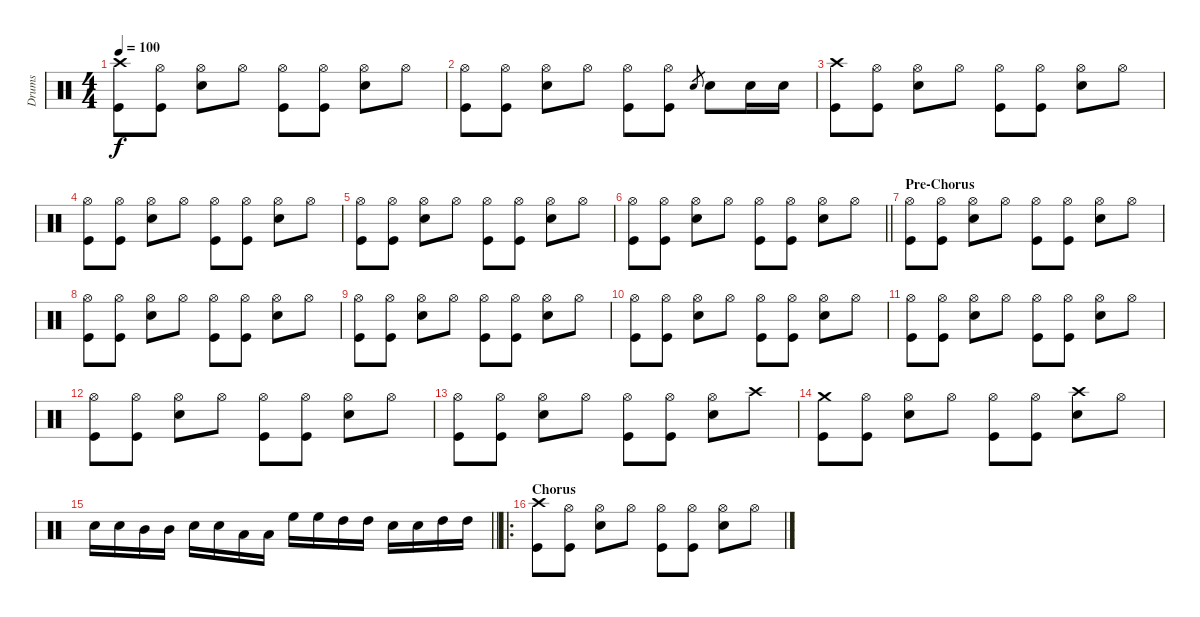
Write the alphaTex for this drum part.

\track ("Drums" "Drums") {instrument percussion}
\staff {score}
\articulation defaults
\ts (4 4)
\tempo 100
\clef neutral
\ks c
("Crash high (hit)" "Kick (hit)").8{dy f} ("Hi-Hat (open)" "Kick (hit)").8 ("Hi-Hat (open)" "Snare (hit) 2").8 "Hi-Hat (open)".8 ("Hi-Hat (open)" "Kick (hit)").8 ("Hi-Hat (open)" "Kick (hit)").8 ("Hi-Hat (open)" "Snare (hit) 2").8 "Hi-Hat (open)".8 |
("Hi-Hat (open)" "Kick (hit)").8 ("Hi-Hat (open)" "Kick (hit)").8 ("Hi-Hat (open)" "Snare (hit) 2").8 "Hi-Hat (open)".8 ("Hi-Hat (open)" "Kick (hit)").8 ("Hi-Hat (open)" "Kick (hit)").8 "Snare (hit) 2"{h}.8{gr} "Snare (hit) 2".8 "Snare (hit) 2".16 "Snare (hit) 2".16 |
("Crash high (hit)" "Kick (hit)").8 ("Hi-Hat (open)" "Kick (hit)").8 ("Hi-Hat (open)" "Snare (hit) 2").8 "Hi-Hat (open)".8 ("Hi-Hat (open)" "Kick (hit)").8 ("Hi-Hat (open)" "Kick (hit)").8 ("Hi-Hat (open)" "Snare (hit) 2").8 "Hi-Hat (open)".8 |
("Hi-Hat (open)" "Kick (hit)").8 ("Hi-Hat (open)" "Kick (hit)").8 ("Hi-Hat (open)" "Snare (hit) 2").8 "Hi-Hat (open)".8 ("Hi-Hat (open)" "Kick (hit)").8 ("Hi-Hat (open)" "Kick (hit)").8 ("Hi-Hat (open)" "Snare (hit) 2").8 "Hi-Hat (open)".8 |
("Hi-Hat (open)" "Kick (hit)").8 ("Hi-Hat (open)" "Kick (hit)").8 ("Hi-Hat (open)" "Snare (hit) 2").8 "Hi-Hat (open)".8 ("Hi-Hat (open)" "Kick (hit)").8 ("Hi-Hat (open)" "Kick (hit)").8 ("Hi-Hat (open)" "Snare (hit) 2").8 "Hi-Hat (open)".8 |
\barLineRight lightlight
("Hi-Hat (open)" "Kick (hit)").8 ("Hi-Hat (open)" "Kick (hit)").8 ("Hi-Hat (open)" "Snare (hit) 2").8 "Hi-Hat (open)".8 ("Hi-Hat (open)" "Kick (hit)").8 ("Hi-Hat (open)" "Kick (hit)").8 ("Hi-Hat (open)" "Snare (hit) 2").8 "Hi-Hat (open)".8 |
\section ("" "Pre-Chorus")
("Hi-Hat (open)" "Kick (hit)").8 ("Hi-Hat (open)" "Kick (hit)").8 ("Hi-Hat (open)" "Snare (hit) 2").8 "Hi-Hat (open)".8 ("Hi-Hat (open)" "Kick (hit)").8 ("Hi-Hat (open)" "Kick (hit)").8 ("Hi-Hat (open)" "Snare (hit) 2").8 "Hi-Hat (open)".8 |
("Hi-Hat (open)" "Kick (hit)").8 ("Hi-Hat (open)" "Kick (hit)").8 ("Hi-Hat (open)" "Snare (hit) 2").8 "Hi-Hat (open)".8 ("Hi-Hat (open)" "Kick (hit)").8 ("Hi-Hat (open)" "Kick (hit)").8 ("Hi-Hat (open)" "Snare (hit) 2").8 "Hi-Hat (open)".8 |
("Hi-Hat (open)" "Kick (hit)").8 ("Hi-Hat (open)" "Kick (hit)").8 ("Hi-Hat (open)" "Snare (hit) 2").8 "Hi-Hat (open)".8 ("Hi-Hat (open)" "Kick (hit)").8 ("Hi-Hat (open)" "Kick (hit)").8 ("Hi-Hat (open)" "Snare (hit) 2").8 "Hi-Hat (open)".8 |
("Hi-Hat (open)" "Kick (hit)").8 ("Hi-Hat (open)" "Kick (hit)").8 ("Hi-Hat (open)" "Snare (hit) 2").8 "Hi-Hat (open)".8 ("Hi-Hat (open)" "Kick (hit)").8 ("Hi-Hat (open)" "Kick (hit)").8 ("Hi-Hat (open)" "Snare (hit) 2").8 "Hi-Hat (open)".8 |
("Hi-Hat (open)" "Kick (hit)").8 ("Hi-Hat (open)" "Kick (hit)").8 ("Hi-Hat (open)" "Snare (hit) 2").8 "Hi-Hat (open)".8 ("Hi-Hat (open)" "Kick (hit)").8 ("Hi-Hat (open)" "Kick (hit)").8 ("Hi-Hat (open)" "Snare (hit) 2").8 "Hi-Hat (open)".8 |
("Hi-Hat (open)" "Kick (hit)").8 ("Hi-Hat (open)" "Kick (hit)").8 ("Hi-Hat (open)" "Snare (hit) 2").8 "Hi-Hat (open)".8 ("Hi-Hat (open)" "Kick (hit)").8 ("Hi-Hat (open)" "Kick (hit)").8 ("Hi-Hat (open)" "Snare (hit) 2").8 "Hi-Hat (open)".8 |
("Hi-Hat (open)" "Kick (hit)").8 ("Hi-Hat (open)" "Kick (hit)").8 ("Hi-Hat (open)" "Snare (hit) 2").8 "Hi-Hat (open)".8 ("Hi-Hat (open)" "Kick (hit)").8 ("Hi-Hat (open)" "Kick (hit)").8 ("Hi-Hat (open)" "Snare (hit) 2").8 "Crash high (hit)".8 |
("Crash medium (hit)" "Kick (hit)").8 ("Hi-Hat (open)" "Kick (hit)").8 ("Hi-Hat (open)" "Snare (hit) 2").8 "Hi-Hat (open)".8 ("Hi-Hat (open)" "Kick (hit)").8 ("Hi-Hat (open)" "Kick (hit)").8 ("Crash high (hit)" "Snare (hit) 2").8 "Hi-Hat (open)".8 |
\barLineRight lightlight "Snare (hit) 2".16 "Snare (hit) 2".16 "Mid Tom (hit)".16 "Mid Tom (hit)".16 "Snare (hit) 2".16 "Snare (hit) 2".16 "Low Tom (hit)".16 "Low Tom (hit)".16 "High Floor Tom (hit)".16 "High Floor Tom (hit)".16 "High Tom (hit)".16 "High Tom (hit)".16 "Snare (hit) 2".16 "Snare (hit) 2".16 "High Tom (hit)".16 "High Tom (hit)".16
|
\ro
\section ("" "Chorus")
("Crash high (hit)" "Kick (hit)").8 ("Hi-Hat (open)" "Kick (hit)").8 ("Hi-Hat (open)" "Snare (hit) 2").8 "Hi-Hat (open)".8 ("Hi-Hat (open)" "Kick (hit)").8 ("Hi-Hat (open)" "Kick (hit)").8 ("Hi-Hat (open)" "Snare (hit) 2").8 "Hi-Hat (open)".8
